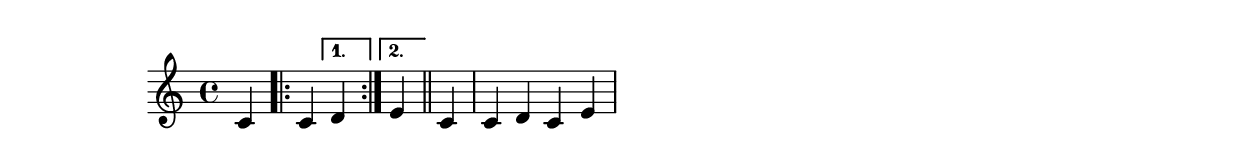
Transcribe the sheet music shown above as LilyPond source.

\version "2.16.0"

\header { texidoc = "Volta repeats may be unfolded through the music
    function @code{\\unfoldRepeats}."

}

nots = \relative c'   {
    c4 \repeat volta 2 c4 \alternative { d e  }
}
\layout {ragged-right = ##t} 

\context Voice {
    \nots
    \bar "||"
    \unfoldRepeats \nots
}

